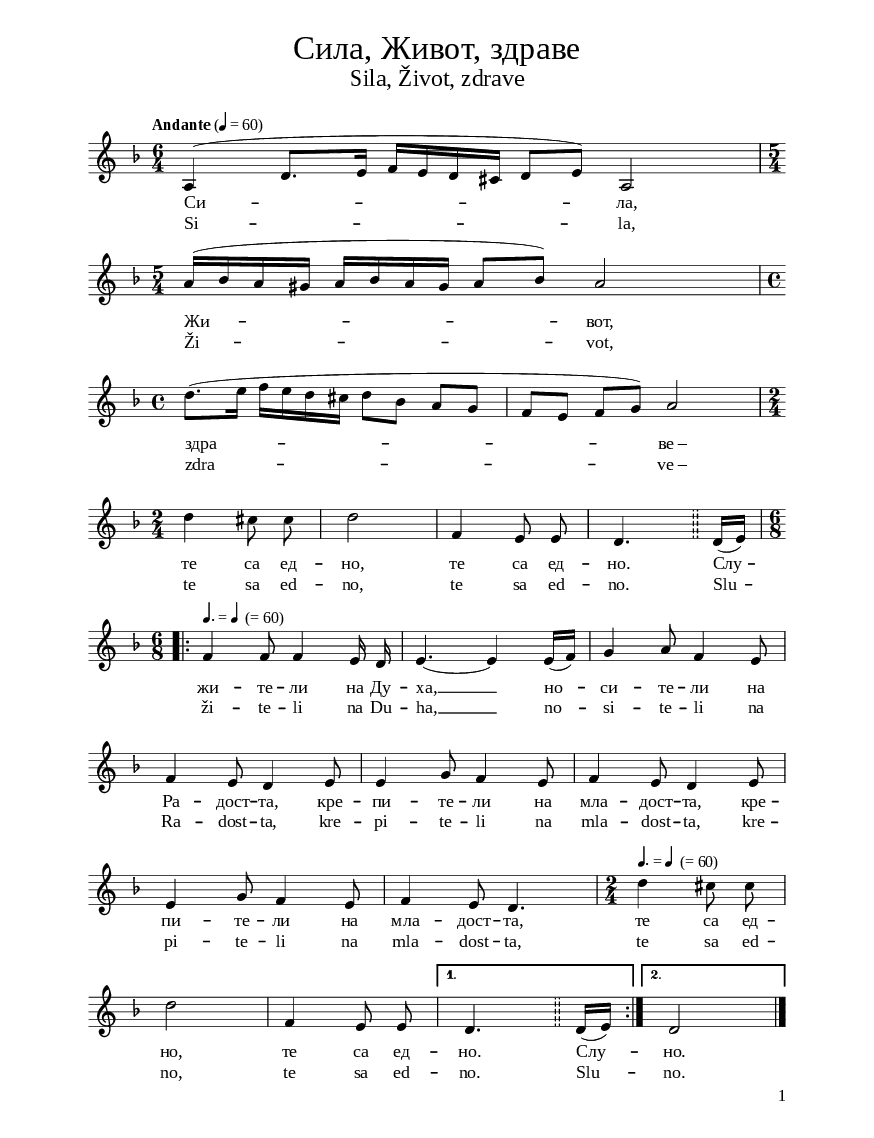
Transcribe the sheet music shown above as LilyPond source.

\version "2.24.1"

\include "include/globals.ily"

\bookpart {
  \label #'ref102
  \tocItem \markup "Сила, Живот, здраве – Sila, Život, zdrave"
  \include "include/bookpart-paper.ily"
  \score {
    \include "include/score-layout.ily"

    \new Voice \absolute {
      \clef treble
      \key d \minor
      \time 6/4
      \tempoFunc "Andante" 4 "60"
       \override Staff.BarLine.gap = 0.5

      \slurUp a4 ( d'8. e'16 f' e' d' cis' d'8 e' ) a2 \break 

      \time 5/4  a'16 ( bes' a' gis' a' bes' a' gis' a'8 bes' ) a'2 \break |


      \time 4/4  d''8. ( e''16 f'' e'' d'' cis'' \autoBeamOff d''8 [bes'] a' [g']| f'8 [e'] f' [g'] ) a'2 \break |

      \slurNeutral \time 2/4 d''4  cis''8 \noBeam cis'' | d''2  | f'4 e'8 e' | d'4. \bar "!!" d'16 [( e' )] \break |

      \time 6/8  \repeat volta 2 {
        | f'4^\markup {
          % make tempo notes
          \concat {
            \teeny \general-align #Y #DOWN \note {4.} #0.8
            \normal-text { " = " }
            \teeny \general-align #Y #DOWN \note {4} #0.8
            \normal-text { "  (= 60)" }
          }
        }
        
        
         f'8 f'4 e'16 \noBeam d' |e'4. ~ e'4 e'16 [( f' )] | g'4 a'8 f'4 e'8 \break |

        f'4 e'8 d'4 e'8 |  e'4 g'8 f'4 e'8 | f'4 e'8 d'4 e'8 \break |

        e'4 g'8 f'4 e'8 | f'4 e'8 d'4. | \time 2/4 d''4^\markup {
          % make tempo notes
          \concat {
            \teeny \general-align #Y #DOWN \note {4.} #0.8
            \normal-text { " = " }
            \teeny \general-align #Y #DOWN \note {4} #0.8
            \normal-text { "  (= 60)" }
          }
        }
        
         cis''8 \noBeam cis'' \break |

        d''2 | f'4 e'8 \noBeam e' |
      } \alternative { { d'4. \bar "!" \bar "!!" d'16 [( e'16 )] } { d'2 } } \bar "|."

    }

    \addlyrics {Си -- ла, Жи
  -- вот, здра -- "ве –" те са ед -- но, те са ед --
  но. Слу -- жи -- те -- ли на Ду -- ха, __ но -- си
  -- те -- ли на Ра -- дост -- та, кре -- пи -- те
  -- ли на мла -- дост -- та, кре -- пи -- те -- ли
  на мла -- дост -- та, те са ед -- но, те са ед
  -- но. Слу -- но.}
   \addlyrics {Si -- la, Ži
  -- vot, zdra -- "ve –" te sa ed -- no, te sa ed --
  no. Slu -- ži -- te -- li na Du -- ha, __ no -- si
  -- te -- li na Ra -- dost -- ta, kre -- pi -- te
  -- li na mla -- dost -- ta, kre -- pi -- te -- li
  na mla -- dost -- ta, te sa ed -- no, te sa ed
  -- no. Slu -- no.}

    \header {
      title = \titleFunc "Сила, Живот, здраве" "Sila, Život, zdrave"
    }

    \midi{}

  } % score

  \pageBreak



  % include foreign translation(s) of the song
  \version "2.24.0"

\markup \fill-line { \fontsize #deTitleFontSize "Kraft, Leben, Gesundheit" }
\markup \null
\markup \null
\markup \fontsize #deCoupletFontSize {
  \hspace #20
  \override #`(baseline-skip . ,deCoupletBaselineSkip)

  \column {    
     
  \line { " "Kraft, Leben, Gesundheit –}

  \line { " "sie sind eins. }

  \line { " "Diener des Geistes, }

  \line { " "Überbringer der Freude, }

  \line { " "Stütze der Jugend, }

  \line { " "Stütze der Jugend, }

  \line { " "sie sind eins. }
     
      
       
    }
    
    
}


} % bookpart
